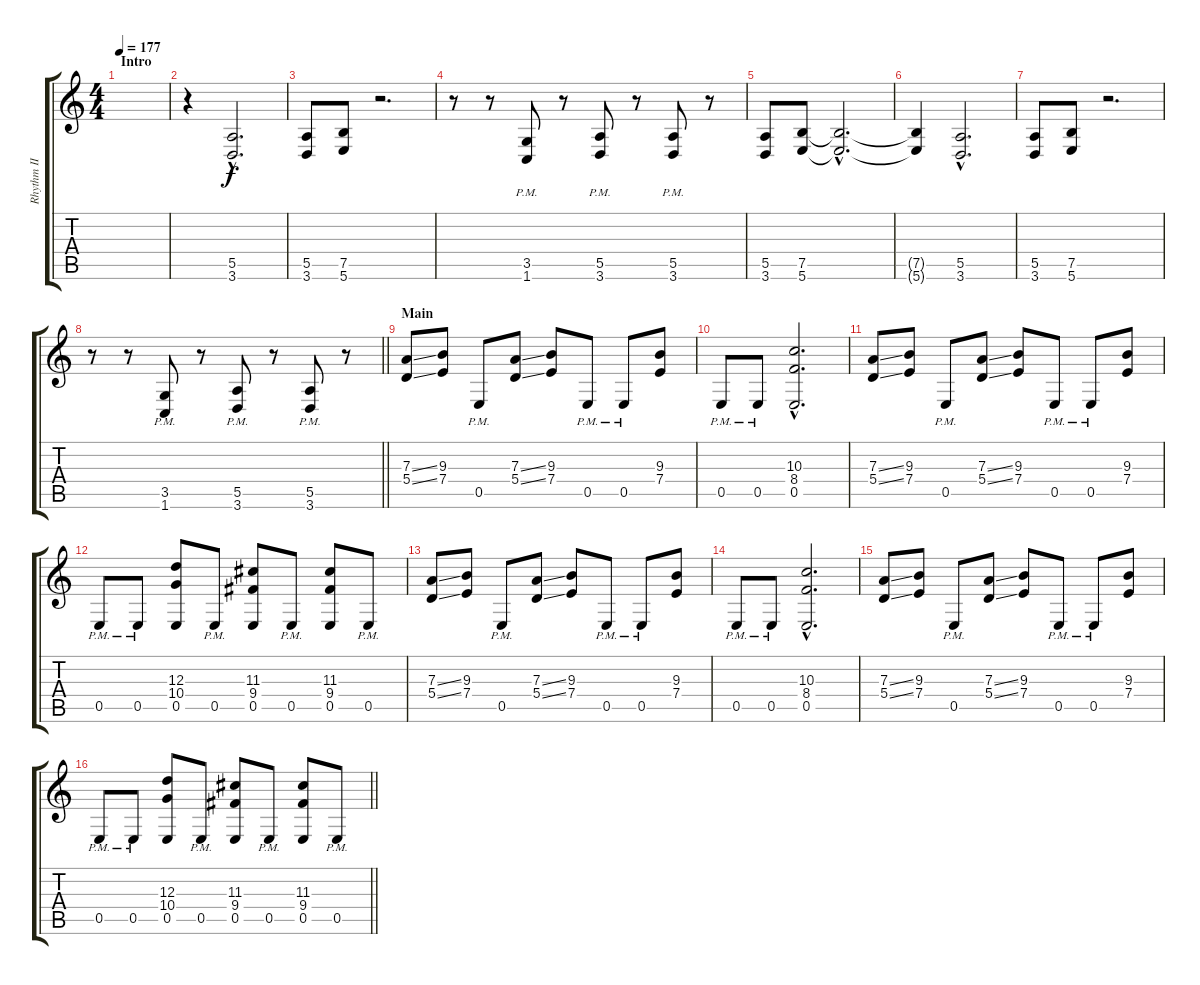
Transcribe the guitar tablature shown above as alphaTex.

\track ("Rhythm II" "Rhythm II") {instrument distortionguitar}
\staff {score tabs}
\tuning (B3 Gb3 D3 A2 E2 B1) {hide}
\ts (4 4)
\section ("" "Intro")
\tempo 177
\clef g2
\ks c
|
r.4 (5.5{hac} 3.6{hac}).2{d} |
(5.5 3.6).8 (7.5 5.6).8 r.2{d} |
r.8 r.8 (3.5{pm} 1.6{pm}).8 r.8 (5.5{pm} 3.6{pm}).8 r.8 (5.5{pm} 3.6{pm}).8 r.8 |
(5.5 3.6).8 (7.5 5.6).8 (7.5{hac t} 5.6{hac t}).2{d} |
(7.5{t} 5.6{t}).4 (5.5{hac} 3.6{hac}).2{d} |
(5.5 3.6).8 (7.5 5.6).8 r.2{d} |
\barLineRight lightlight
r.8 r.8 (3.5{pm} 1.6{pm}).8 r.8 (5.5{pm} 3.6{pm}).8 r.8 (5.5{pm} 3.6{pm}).8 r.8 |
\section ("" "Main")
(7.3{ss} 5.4{ss}).8 (9.3 7.4).8 0.5{pm}.8 (7.3{ss} 5.4{ss}).8 (9.3 7.4).8 0.5{pm}.8 0.5{pm}.8 (9.3 7.4).8 |
0.5{pm}.8 0.5{pm}.8 (10.3{hac} 8.4{hac} 0.5{hac}).2{d} |
(7.3{ss} 5.4{ss}).8 (9.3 7.4).8 0.5{pm}.8 (7.3{ss} 5.4{ss}).8 (9.3 7.4).8 0.5{pm}.8 0.5{pm}.8 (9.3 7.4).8 |
0.5{pm}.8 0.5{pm}.8 (12.3 10.4 0.5).8 0.5{pm}.8 (11.3 9.4 0.5).8 0.5{pm}.8 (11.3 9.4 0.5).8 0.5{pm}.8 |
(7.3{ss} 5.4{ss}).8 (9.3 7.4).8 0.5{pm}.8 (7.3{ss} 5.4{ss}).8 (9.3 7.4).8 0.5{pm}.8 0.5{pm}.8 (9.3 7.4).8 |
0.5{pm}.8 0.5{pm}.8 (10.3{hac} 8.4{hac} 0.5{hac}).2{d} |
(7.3{ss} 5.4{ss}).8 (9.3 7.4).8 0.5{pm}.8 (7.3{ss} 5.4{ss}).8 (9.3 7.4).8 0.5{pm}.8 0.5{pm}.8 (9.3 7.4).8 |
\barLineRight lightlight
0.5{pm}.8 0.5{pm}.8 (12.3 10.4 0.5).8 0.5{pm}.8 (11.3 9.4 0.5).8 0.5{pm}.8 (11.3 9.4 0.5).8 0.5{pm}.8
